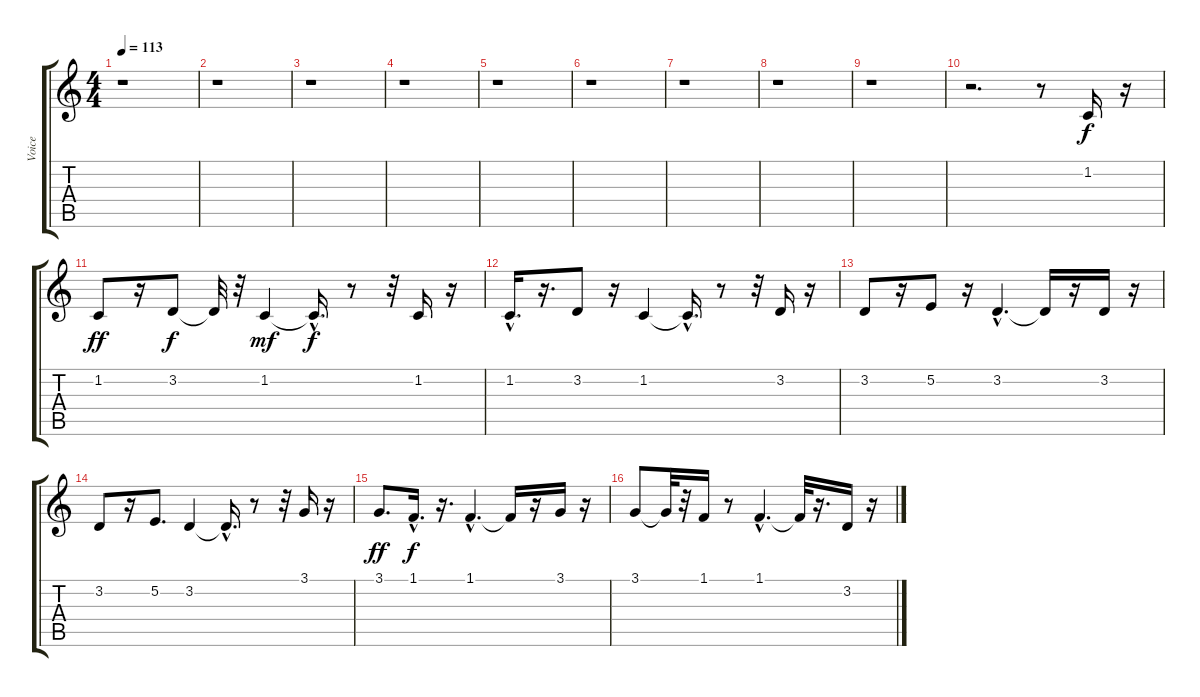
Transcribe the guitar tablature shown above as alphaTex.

\track ("Voice" "Voice") {instrument lead6voice}
\staff {score tabs}
\tuning (E4 B3 G3 D3 A2 E2) {hide}
\ts (4 4)
\tempo 113
\clef g2
\ks c
r.1{dy f} |
r.1 |
r.1 |
r.1 |
r.1 |
r.1 |
r.1 |
r.1 |
r.1 |
r.2{d} r.8 1.2.16 r.16 |
1.2.8{dy ff} r.16 3.2.8{dy f} 3.2{t}.32 r.32 1.2.4{dy mf} 1.2{hac t}.16{d dy f} r.8 r.32 1.2.16 r.16 |
1.2{hac}.16{d} r.16{d} 3.2.8 r.16 1.2.4 1.2{hac t}.16{d} r.8 r.32 3.2.16 r.16 |
3.2.8 r.16 5.2.8 r.16 3.2{hac}.4{d} 3.2{t}.16 r.16 3.2.16 r.16 |
3.2.8 r.16 5.2.8{d} 3.2.4 3.2{hac t}.16{d} r.8 r.32 3.1.16 r.16 |
3.1.8{d dy ff} 1.1{hac}.16{d dy f} r.16{d} 1.1{hac}.4{d} 1.1{t}.16 r.16 3.1.16 r.16 |
3.1.8 3.1{t}.32 r.32 1.1.16 r.8 1.1{hac}.4{d} 1.1{t}.32 r.16{d} 3.2.16 r.16
